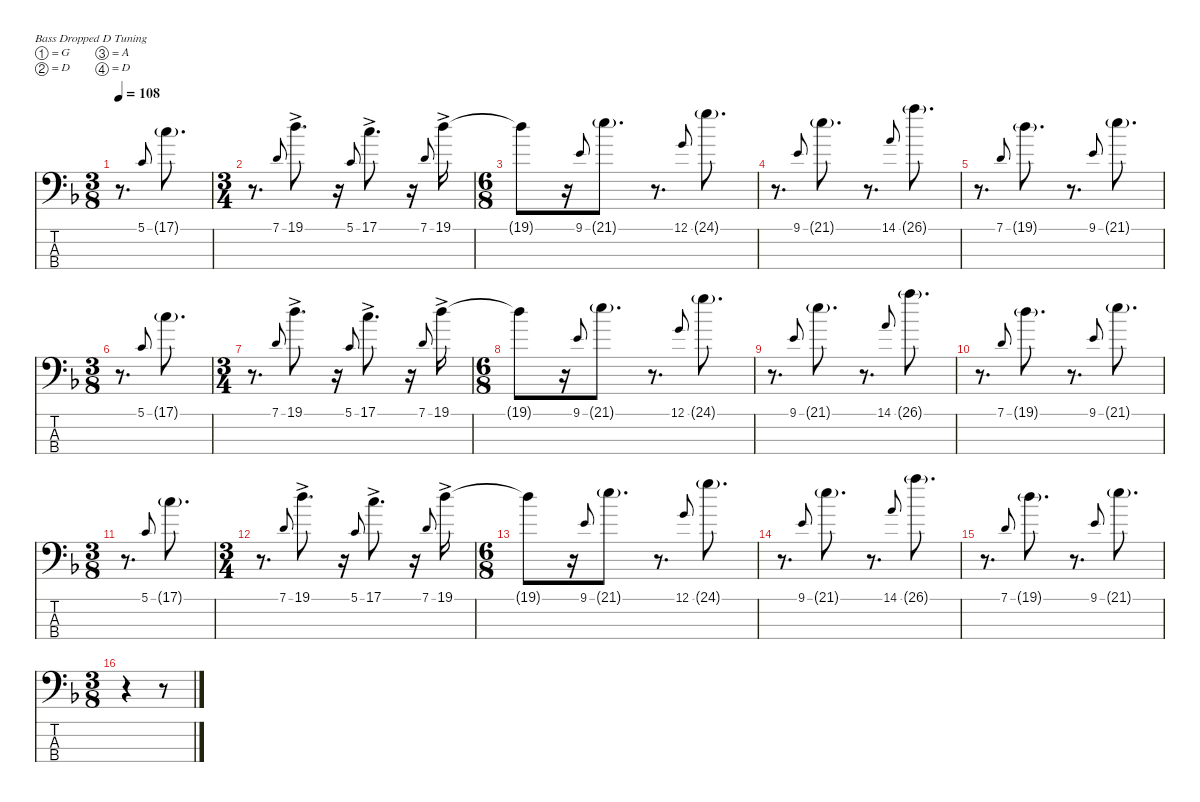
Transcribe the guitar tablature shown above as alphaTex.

\defaultSystemsLayout 4
\hideDynamics
\bracketExtendMode nobrackets
\singleTrackTrackNamePolicy hidden
\multiTrackTrackNamePolicy hidden
\firstSystemTrackNameMode fullname
\firstSystemTrackNameOrientation horizontal
\otherSystemsTrackNameOrientation horizontal
\track ("JC Delay" "el.bs.") {instrument electricbasspick}
\staff {score tabs}
\tuning (G2 D2 A1 D1)
\ts (3 8)
\beaming (8 2 2 2 2)
\tempo 108
\clef f4
\ks dminor
r.8{d dy p beam Down} 5.1{acc forcenatural}.8{gr onbeat dy pp beam Up} 17.1{g acc forcenatural}.8{d dy p beam Down} |
\ts (3 4)
\beaming (8 2 2 2 2)
r.8{d beam Down} 7.1{acc forcenatural}.8{gr onbeat dy pp beam Up} 19.1{ac acc forcenatural}.8{d dy f beam Down} r.16{beam Down} 5.1{acc forcenatural}.8{gr onbeat dy pp beam Up} 17.1{ac acc forcenatural}.8{d dy f beam Down} r.16{beam Down} 7.1{acc forcenatural}.8{gr onbeat dy pp beam Up} 19.1{ac acc forcenatural}.16{dy f beam Down} |
\ts (6 8)
\beaming (8 2 2 2 2)
19.1{t acc forcenatural}.8{beam Down} r.16{beam Down} 9.1{acc forcenatural}.8{gr onbeat dy ppp beam Up} 21.1{g acc forcenatural}.8{d dy p beam Down} r.8{d beam Down} 12.1{acc forcenatural}.8{gr onbeat dy pp beam Up} 24.1{g acc forcenatural}.8{d dy p beam Down} |
r.8{d beam Down} 9.1{acc forcenatural}.8{gr onbeat dy ppp beam Up} 21.1{g acc forcenatural}.8{d dy p beam Down} r.8{d beam Down} 14.1{acc forcenatural}.8{gr onbeat dy pp beam Up} 26.1{g acc forcenatural}.8{d dy p beam Down} |
r.8{d beam Down} 7.1{acc forcenatural}.8{gr onbeat dy pp beam Up} 19.1{g acc forcenatural}.8{d dy p beam Down} r.8{d beam Down} 9.1{acc forcenatural}.8{gr onbeat dy pp beam Up} 21.1{g acc forcenatural}.8{d dy p beam Down} |
\ts (3 8)
\beaming (8 2 2 2 2)
r.8{d beam Down} 5.1{acc forcenatural}.8{gr onbeat dy pp beam Up} 17.1{g acc forcenatural}.8{d dy p beam Down} |
\ts (3 4)
\beaming (8 2 2 2 2)
r.8{d beam Down} 7.1{acc forcenatural}.8{gr onbeat dy pp beam Up} 19.1{ac acc forcenatural}.8{d dy f beam Down} r.16{beam Down} 5.1{acc forcenatural}.8{gr onbeat dy pp beam Up} 17.1{ac acc forcenatural}.8{d dy f beam Down} r.16{beam Down} 7.1{acc forcenatural}.8{gr onbeat dy pp beam Up} 19.1{ac acc forcenatural}.16{dy f beam Down} |
\ts (6 8)
\beaming (8 2 2 2 2)
19.1{t acc forcenatural}.8{beam Down} r.16{beam Down} 9.1{acc forcenatural}.8{gr onbeat dy ppp beam Up} 21.1{g acc forcenatural}.8{d dy p beam Down} r.8{d beam Down} 12.1{acc forcenatural}.8{gr onbeat dy pp beam Up} 24.1{g acc forcenatural}.8{d dy p beam Down} |
r.8{d beam Down} 9.1{acc forcenatural}.8{gr onbeat dy ppp beam Up} 21.1{g acc forcenatural}.8{d dy p beam Down} r.8{d beam Down} 14.1{acc forcenatural}.8{gr onbeat dy pp beam Up} 26.1{g acc forcenatural}.8{d dy p beam Down} |
r.8{d beam Down} 7.1{acc forcenatural}.8{gr onbeat dy pp beam Up} 19.1{g acc forcenatural}.8{d dy p beam Down} r.8{d beam Down} 9.1{acc forcenatural}.8{gr onbeat dy pp beam Up} 21.1{g acc forcenatural}.8{d dy p beam Down} |
\ts (3 8)
\beaming (8 2 2 2 2)
r.8{d beam Down} 5.1{acc forcenatural}.8{gr onbeat dy pp beam Up} 17.1{g acc forcenatural}.8{d dy p beam Down} |
\ts (3 4)
\beaming (8 2 2 2 2)
r.8{d beam Down} 7.1{acc forcenatural}.8{gr onbeat dy pp beam Up} 19.1{ac acc forcenatural}.8{d dy f beam Down} r.16{beam Down} 5.1{acc forcenatural}.8{gr onbeat dy pp beam Up} 17.1{ac acc forcenatural}.8{d dy f beam Down} r.16{beam Down} 7.1{acc forcenatural}.8{gr onbeat dy pp beam Up} 19.1{ac acc forcenatural}.16{dy f beam Down} |
\ts (6 8)
\beaming (8 2 2 2 2)
19.1{t acc forcenatural}.8{beam Down} r.16{beam Down} 9.1{acc forcenatural}.8{gr onbeat dy ppp beam Up} 21.1{g acc forcenatural}.8{d dy p beam Down} r.8{d beam Down} 12.1{acc forcenatural}.8{gr onbeat dy pp beam Up} 24.1{g acc forcenatural}.8{d dy p beam Down} |
r.8{d beam Down} 9.1{acc forcenatural}.8{gr onbeat dy ppp beam Up} 21.1{g acc forcenatural}.8{d dy p beam Down} r.8{d beam Down} 14.1{acc forcenatural}.8{gr onbeat dy pp beam Up} 26.1{g acc forcenatural}.8{d dy p beam Down} |
r.8{d beam Down} 7.1{acc forcenatural}.8{gr onbeat dy pp beam Up} 19.1{g acc forcenatural}.8{d dy p beam Down} r.8{d beam Down} 9.1{acc forcenatural}.8{gr onbeat dy pp beam Up} 21.1{g acc forcenatural}.8{d dy p beam Down} |
\ts (3 8)
\beaming (8 2 2 2 2)
r.4{beam Down} r.8{beam Down}
